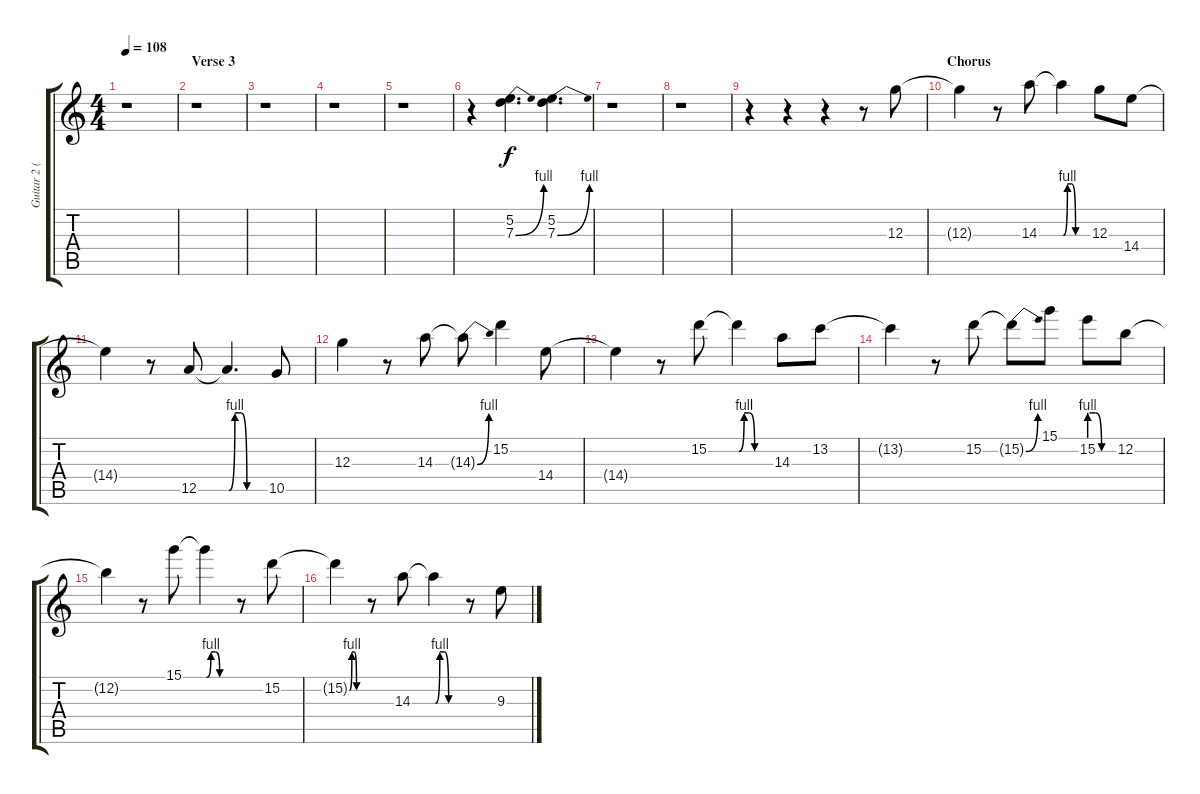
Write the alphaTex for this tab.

\track ("Guitar 2 (Josh Klinghoffer)" "Guitar 2 (") {instrument overdrivenguitar}
\staff {score tabs}
\tuning (E4 B3 G3 D3 A2 E2) {hide}
\ts (4 4)
\tempo 108
\clef g2
\ks c
r.1{dy f} |
\section ("" "Verse 3")
r.1 |
r.1 |
r.1 |
r.1 |
r.4 (5.2 7.3{be (bend 0 0 60 4)}).4{d} (5.2 7.3{be (bend 0 0 60 4)}).4{d} |
r.1 |
r.1 |
r.4 r.4 r.4 r.8 12.3.8 |
\section ("" "Chorus")
12.3{t}.4 r.8 14.3.8 14.3{be (custom 0 0 10 4 20 4 30 0 60 0) t}.4 12.3.8 14.4.8 |
14.4{t}.4 r.8 12.5.8 12.5{be (custom 0 0 10 4 20 4 30 0 60 0) t}.4{d} 10.5.8 |
12.3.4 r.8 14.3.8 14.3{be (bend 0 0 60 4) t}.8 15.2.4 14.4.8 |
14.4{t}.4 r.8 15.2.8 15.2{be (custom 0 0 10 4 20 4 30 0 60 0) t}.4 14.3.8 13.2.8 |
13.2{t}.4 r.8 15.2.8 15.2{be (bend 0 0 60 4) t}.8 15.1.8 15.2{be (custom 0 4 15 4 30 0 60 0)}.8 12.2.8 |
12.2{t}.4 r.8 15.1.8 15.1{be (custom 0 0 10 4 20 4 30 0 60 0) t}.4 r.8 15.2.8 |
15.2{be (custom 0 0 10 4 20 4 30 0 60 0) t}.4 r.8 14.3.8 14.3{be (custom 0 0 10 4 20 4 30 0 60 0) t}.4 r.8 9.3.8
